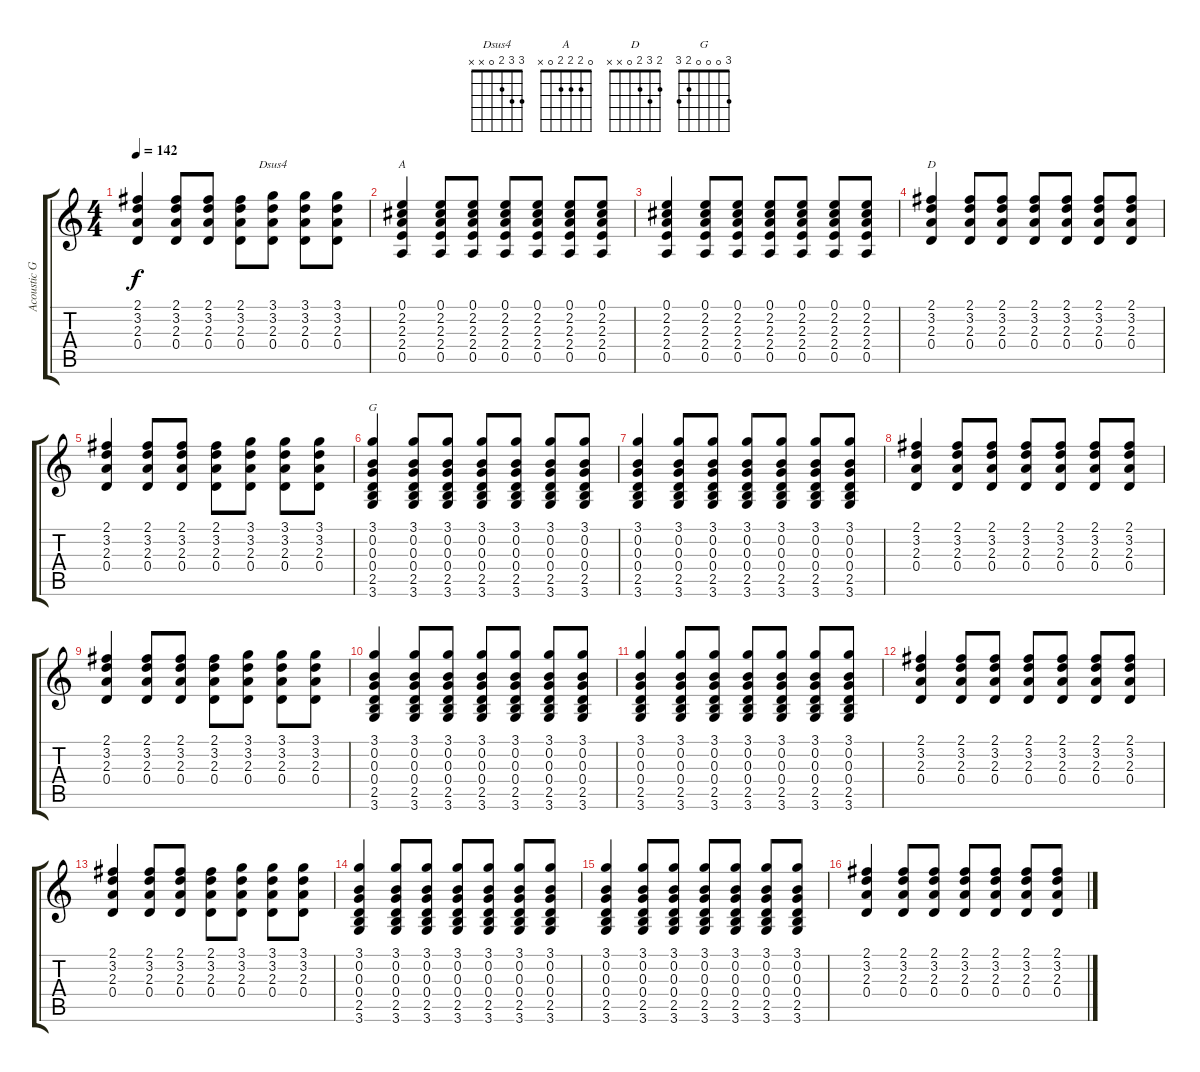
\track ("Acoustic Guitar" "Acoustic G") {instrument acousticguitarsteel}
\staff {score tabs}
\tuning (E4 B3 G3 D3 A2 E2) {hide}
\chord ("Dsus4" 3 3 2 0 x x)
\chord ("A" 0 2 2 2 0 x)
\chord ("D" 2 3 2 0 x x)
\chord ("G" 3 0 0 0 2 3)
\ts (4 4)
\tempo 142
\clef g2
\ks c
(2.1 3.2 2.3 0.4).4{dy f} (2.1 3.2 2.3 0.4).8 (2.1 3.2 2.3 0.4).8 (2.1 3.2 2.3 0.4).8 (3.1 3.2 2.3 0.4).8{ch "Dsus4"} (3.1 3.2 2.3 0.4).8 (3.1 3.2 2.3 0.4).8 |
(0.1 2.2 2.3 2.4 0.5).4{ch "A"} (0.1 2.2 2.3 2.4 0.5).8 (0.1 2.2 2.3 2.4 0.5).8 (0.1 2.2 2.3 2.4 0.5).8 (0.1 2.2 2.3 2.4 0.5).8 (0.1 2.2 2.3 2.4 0.5).8 (0.1 2.2 2.3 2.4 0.5).8 |
(0.1 2.2 2.3 2.4 0.5).4 (0.1 2.2 2.3 2.4 0.5).8 (0.1 2.2 2.3 2.4 0.5).8 (0.1 2.2 2.3 2.4 0.5).8 (0.1 2.2 2.3 2.4 0.5).8 (0.1 2.2 2.3 2.4 0.5).8 (0.1 2.2 2.3 2.4 0.5).8 |
(2.1 3.2 2.3 0.4).4{ch "D"} (2.1 3.2 2.3 0.4).8 (2.1 3.2 2.3 0.4).8 (2.1 3.2 2.3 0.4).8 (2.1 3.2 2.3 0.4).8 (2.1 3.2 2.3 0.4).8 (2.1 3.2 2.3 0.4).8 |
(2.1 3.2 2.3 0.4).4 (2.1 3.2 2.3 0.4).8 (2.1 3.2 2.3 0.4).8 (2.1 3.2 2.3 0.4).8 (3.1 3.2 2.3 0.4).8 (3.1 3.2 2.3 0.4).8 (3.1 3.2 2.3 0.4).8 |
(3.1 0.2 0.3 0.4 2.5 3.6).4{ch "G"} (3.1 0.2 0.3 0.4 2.5 3.6).8 (3.1 0.2 0.3 0.4 2.5 3.6).8 (3.1 0.2 0.3 0.4 2.5 3.6).8 (3.1 0.2 0.3 0.4 2.5 3.6).8 (3.1 0.2 0.3 0.4 2.5 3.6).8 (3.1 0.2 0.3 0.4 2.5 3.6).8 |
(3.1 0.2 0.3 0.4 2.5 3.6).4 (3.1 0.2 0.3 0.4 2.5 3.6).8 (3.1 0.2 0.3 0.4 2.5 3.6).8 (3.1 0.2 0.3 0.4 2.5 3.6).8 (3.1 0.2 0.3 0.4 2.5 3.6).8 (3.1 0.2 0.3 0.4 2.5 3.6).8 (3.1 0.2 0.3 0.4 2.5 3.6).8 |
(2.1 3.2 2.3 0.4).4 (2.1 3.2 2.3 0.4).8 (2.1 3.2 2.3 0.4).8 (2.1 3.2 2.3 0.4).8 (2.1 3.2 2.3 0.4).8 (2.1 3.2 2.3 0.4).8 (2.1 3.2 2.3 0.4).8 |
(2.1 3.2 2.3 0.4).4 (2.1 3.2 2.3 0.4).8 (2.1 3.2 2.3 0.4).8 (2.1 3.2 2.3 0.4).8 (3.1 3.2 2.3 0.4).8 (3.1 3.2 2.3 0.4).8 (3.1 3.2 2.3 0.4).8 |
(3.1 0.2 0.3 0.4 2.5 3.6).4 (3.1 0.2 0.3 0.4 2.5 3.6).8 (3.1 0.2 0.3 0.4 2.5 3.6).8 (3.1 0.2 0.3 0.4 2.5 3.6).8 (3.1 0.2 0.3 0.4 2.5 3.6).8 (3.1 0.2 0.3 0.4 2.5 3.6).8 (3.1 0.2 0.3 0.4 2.5 3.6).8 |
(3.1 0.2 0.3 0.4 2.5 3.6).4 (3.1 0.2 0.3 0.4 2.5 3.6).8 (3.1 0.2 0.3 0.4 2.5 3.6).8 (3.1 0.2 0.3 0.4 2.5 3.6).8 (3.1 0.2 0.3 0.4 2.5 3.6).8 (3.1 0.2 0.3 0.4 2.5 3.6).8 (3.1 0.2 0.3 0.4 2.5 3.6).8 |
(2.1 3.2 2.3 0.4).4 (2.1 3.2 2.3 0.4).8 (2.1 3.2 2.3 0.4).8 (2.1 3.2 2.3 0.4).8 (2.1 3.2 2.3 0.4).8 (2.1 3.2 2.3 0.4).8 (2.1 3.2 2.3 0.4).8 |
(2.1 3.2 2.3 0.4).4 (2.1 3.2 2.3 0.4).8 (2.1 3.2 2.3 0.4).8 (2.1 3.2 2.3 0.4).8 (3.1 3.2 2.3 0.4).8 (3.1 3.2 2.3 0.4).8 (3.1 3.2 2.3 0.4).8 |
(3.1 0.2 0.3 0.4 2.5 3.6).4 (3.1 0.2 0.3 0.4 2.5 3.6).8 (3.1 0.2 0.3 0.4 2.5 3.6).8 (3.1 0.2 0.3 0.4 2.5 3.6).8 (3.1 0.2 0.3 0.4 2.5 3.6).8 (3.1 0.2 0.3 0.4 2.5 3.6).8 (3.1 0.2 0.3 0.4 2.5 3.6).8 |
(3.1 0.2 0.3 0.4 2.5 3.6).4 (3.1 0.2 0.3 0.4 2.5 3.6).8 (3.1 0.2 0.3 0.4 2.5 3.6).8 (3.1 0.2 0.3 0.4 2.5 3.6).8 (3.1 0.2 0.3 0.4 2.5 3.6).8 (3.1 0.2 0.3 0.4 2.5 3.6).8 (3.1 0.2 0.3 0.4 2.5 3.6).8 |
(2.1 3.2 2.3 0.4).4 (2.1 3.2 2.3 0.4).8 (2.1 3.2 2.3 0.4).8 (2.1 3.2 2.3 0.4).8 (2.1 3.2 2.3 0.4).8 (2.1 3.2 2.3 0.4).8 (2.1 3.2 2.3 0.4).8
